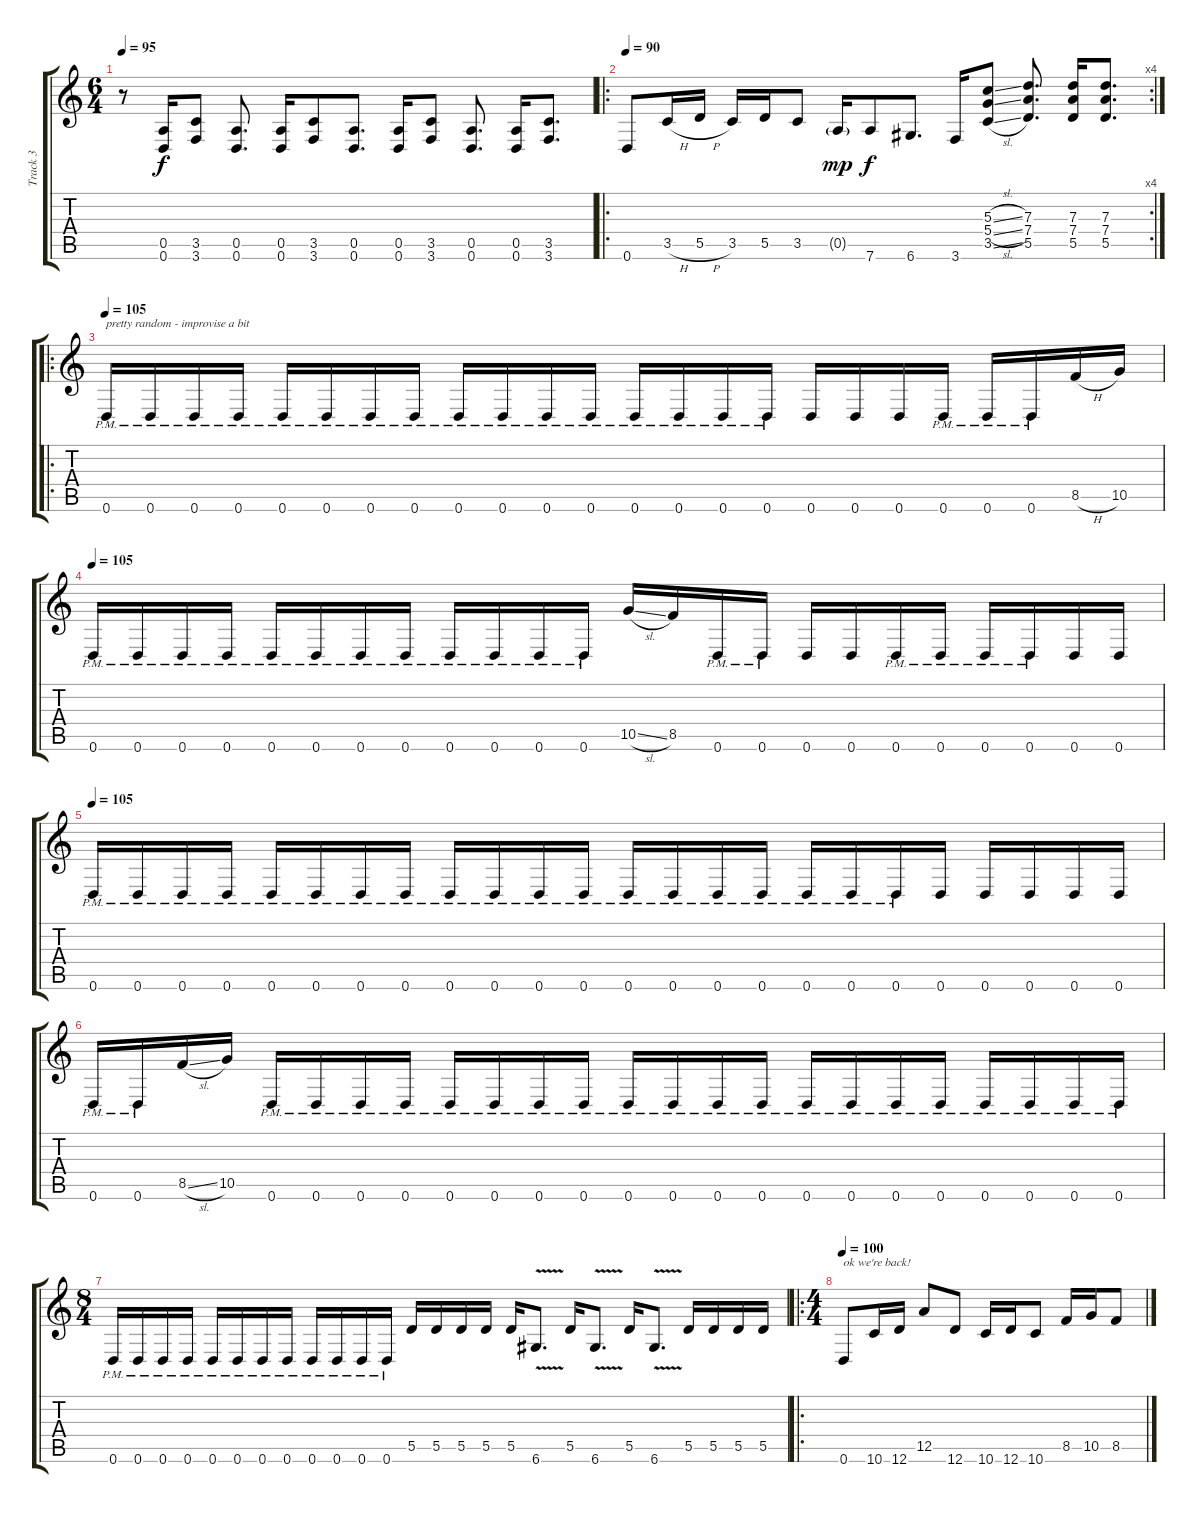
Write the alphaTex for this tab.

\track ("Track 3" "Track 3") {instrument overdrivenguitar}
\staff {score tabs}
\tuning (E4 B3 G3 D3 A2 D2) {hide}
\ts (6 4)
\tempo 95
\clef g2
\ks c
r.8{dy f} (0.5 0.6).16 (3.5 3.6).8 (0.5 0.6).8{d} (0.5 0.6).16 (3.5 3.6).8 (0.5 0.6).8{d} (0.5 0.6).16 (3.5 3.6).8 (0.5 0.6).8{d} (0.5 0.6).16 (3.5 3.6).8{d} |
\ro
\rc 4
\tempo 95
\tempo 90
0.6.8 3.5{h}.16 5.5{h}.16 3.5.16 5.5.16 3.5.8 0.5{g}.16{dy mp} 7.6.8{dy f} 6.6.8{d} 3.6.16 (5.3{sl} 5.4{sl} 3.5{sl}).8 (7.3 7.4 5.5).8{d} (7.3 7.4 5.5).16 (7.3 7.4 5.5).8{d} |
\ro
\tempo 105
0.6{pm}.16{txt "pretty random - improvise a bit"} 0.6{pm}.16 0.6{pm}.16 0.6{pm}.16 0.6{pm}.16 0.6{pm}.16 0.6{pm}.16 0.6{pm}.16 0.6{pm}.16 0.6{pm}.16 0.6{pm}.16 0.6{pm}.16 0.6{pm}.16 0.6{pm}.16 0.6{pm}.16 0.6{pm}.16 0.6.16 0.6.16 0.6.16 0.6{pm}.16 0.6{pm}.16 0.6{pm}.16 8.5{h}.16 10.5.16 |
\tempo 105
0.6{pm}.16 0.6{pm}.16 0.6{pm}.16 0.6{pm}.16 0.6{pm}.16 0.6{pm}.16 0.6{pm}.16 0.6{pm}.16 0.6{pm}.16 0.6{pm}.16 0.6{pm}.16 0.6{pm}.16 10.5{sl}.16 8.5.16 0.6{pm}.16 0.6{pm}.16 0.6.16 0.6.16 0.6{pm}.16 0.6{pm}.16 0.6{pm}.16 0.6{pm}.16 0.6.16 0.6.16 |
\tempo 105
0.6{pm}.16 0.6{pm}.16 0.6{pm}.16 0.6{pm}.16 0.6{pm}.16 0.6{pm}.16 0.6{pm}.16 0.6{pm}.16 0.6{pm}.16 0.6{pm}.16 0.6{pm}.16 0.6{pm}.16 0.6{pm}.16 0.6{pm}.16 0.6{pm}.16 0.6{pm}.16 0.6{pm}.16 0.6{pm}.16 0.6{pm}.16 0.6.16 0.6.16 0.6.16 0.6.16 0.6.16 |
0.6{pm}.16 0.6{pm}.16 8.5{sl}.16 10.5.16 0.6{pm}.16 0.6{pm}.16 0.6{pm}.16 0.6{pm}.16 0.6{pm}.16 0.6{pm}.16 0.6{pm}.16 0.6{pm}.16 0.6{pm}.16 0.6{pm}.16 0.6{pm}.16 0.6{pm}.16 0.6{pm}.16 0.6{pm}.16 0.6{pm}.16 0.6{pm}.16 0.6{pm}.16 0.6{pm}.16 0.6{pm}.16 0.6{pm}.16 |
\ts (8 4)
0.6{pm}.16 0.6{pm}.16 0.6{pm}.16 0.6{pm}.16 0.6{pm}.16 0.6{pm}.16 0.6{pm}.16 0.6{pm}.16 0.6{pm}.16 0.6{pm}.16 0.6{pm}.16 0.6{pm}.16 5.5.16 5.5.16 5.5.16 5.5.16 5.5.16 6.6{v}.8{d} 5.5.16 6.6{v}.8{d} 5.5.16 6.6{v}.8{d} 5.5.16 5.5.16 5.5.16 5.5.16 |
\ro
\ts (4 4)
\tempo 100
0.6.8{txt "ok we're back!"} 10.6.16 12.6.16 12.5.8 12.6.8 10.6.16 12.6.16 10.6.8 8.5.16 10.5.16 8.5.8
